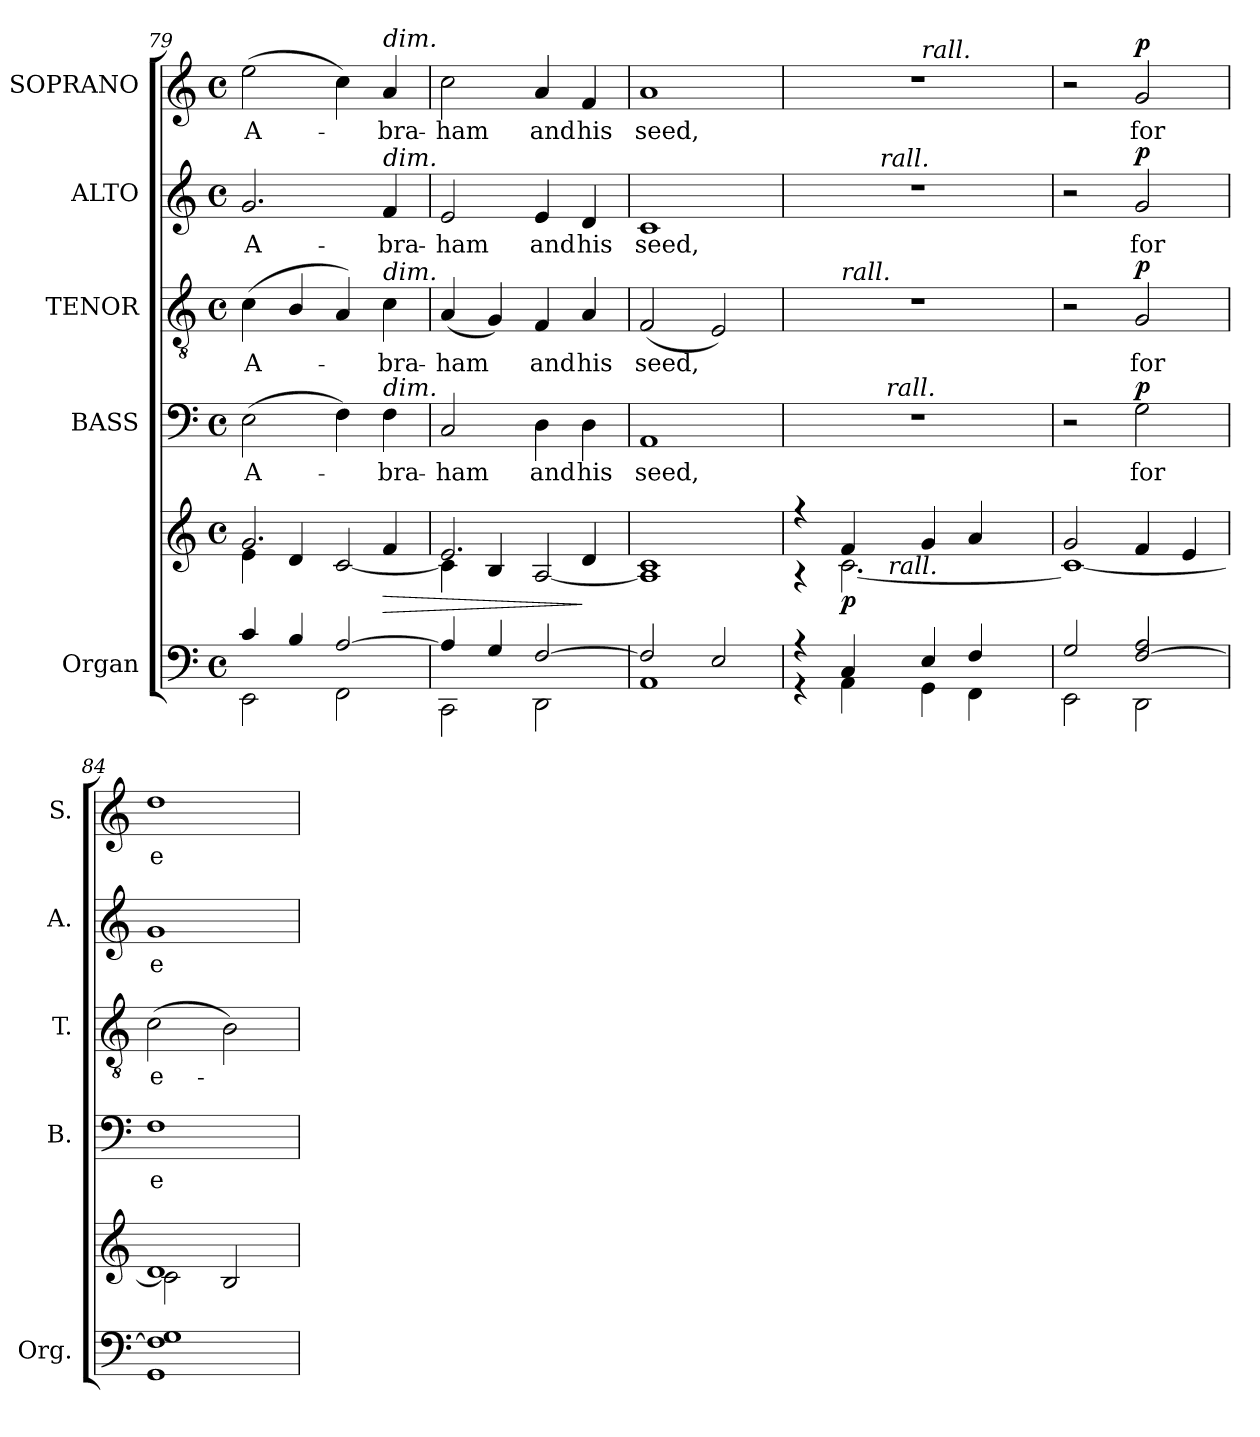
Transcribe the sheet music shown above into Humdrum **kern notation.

**kern	**kern	**dynam	**kern	**text	**dynam	**kern	**text	**dynam	**kern	**text	**dynam	**kern	**text	**dynam
*part5	*part5	*part5	*part4	*part4	*part4	*part3	*part3	*part3	*part2	*part2	*part2	*part1	*part1	*part1
*staff6	*staff5	*staff5/6	*staff4	*staff4	*staff4	*staff3	*staff3	*staff3	*staff2	*staff2	*staff2	*staff1	*staff1	*staff1
*I"Organ	*	*	*I"BASS	*	*	*I"TENOR	*	*	*I"ALTO	*	*	*I"SOPRANO	*	*
*I'Org.	*	*	*I'B.	*	*	*I'T.	*	*	*I'A.	*	*	*I'S.	*	*
*clefF4	*clefG2	*	*clefF4	*	*	*clefGv2	*	*	*clefG2	*	*	*clefG2	*	*
*	*	*	*	*	*	*ITrd7c12	*	*	*	*	*	*	*	*
*k[]	*k[]	*	*k[]	*	*	*k[]	*	*	*k[]	*	*	*k[]	*	*
*C:	*C:	*	*C:	*	*	*C:	*	*	*C:	*	*	*C:	*	*
*M4/4	*M4/4	*	*M4/4	*	*	*M4/4	*	*	*M4/4	*	*	*M4/4	*	*
*met(c)	*met(c)	*	*met(c)	*	*	*met(c)	*	*	*met(c)	*	*	*met(c)	*	*
=79	=79	=79	=79	=79	=79	=79	=79	=79	=79	=79	=79	=79	=79	=79
*^	*^	*	*	*	*	*	*	*	*	*	*	*	*	*
!	!	!	!	!	!	!LO:LY:b:color=#000000	!	!	!	!	!	!	!	!	!	!
!	!	!	!	!	!	!	!	!	!LO:LY:b:color=#000000	!	!	!	!	!	!	!
!	!	!	!	!	!	!	!	!	!	!	!	!LO:LY:b:color=#000000	!	!	!	!
!	!	!	!	!	!	!	!	!	!	!	!	!	!	!	!LO:LY:b:color=#000000	!
4ci/	2EEi\	2.gi/	4ei\	.	(2Ei\	A-	.	(4Ci\	A-	.	2.gi/	A-	.	(2eei\	A-	.
4Bi/	.	.	4di/	.	.	.	.	4BBi/	.	.	.	.	.	.	.	.
[>2Ai/	2FFi\	.	[<2ci/	.	4Fi\)	.	.	4AAi/)	.	.	.	.	.	4cci\)	.	.
!	!	!	!	!LO:HP:b	!	!	!	!	!	!	!	!	!	!	!	!
!	!	!	!	!	!	!LO:LY:b:color=#000000	!	!	!	!	!	!	!	!	!	!
!	!	!	!	!	!	!	!	!	!LO:LY:b:color=#000000	!	!	!	!	!	!	!
!	!	!	!	!	!	!	!	!	!	!	!	!LO:LY:b:color=#000000	!	!	!	!
!	!	!	!	!	!	!	!	!	!	!	!	!	!	!LO:TX:a:i:t=dim.	!	!
!	!	!	!	!	!	!	!	!	!	!	!LO:TX:a:i:t=dim.	!	!	!	!	!
!	!	!	!	!	!	!	!	!LO:TX:a:i:t=dim.	!	!	!	!	!	!	!	!
!	!	!	!	!	!LO:TX:a:i:t=dim.	!	!	!	!	!	!	!	!	!	!	!
!	!	!	!	!	!	!	!	!	!	!	!	!	!	!	!LO:LY:b:color=#000000	!
.	.	4fi/	.	>	4Fi\	-bra-	.	4Ci\	-bra-	.	4fi/	-bra-	.	4ai/	-bra-	.
=80	=80	=80	=80	=80	=80	=80	=80	=80	=80	=80	=80	=80	=80	=80	=80	=80
!	!	!	!	!	!	!LO:LY:b:color=#000000	!	!	!	!	!	!	!	!	!	!
!	!	!	!	!	!	!	!	!	!LO:LY:b:color=#000000	!	!	!	!	!	!	!
!	!	!	!	!	!	!	!	!	!	!	!	!LO:LY:b:color=#000000	!	!	!	!
!	!	!	!	!	!	!	!	!	!	!	!	!	!	!	!LO:LY:b:color=#000000	!
4Ai/]	2CCi\	2.ei/	4ci\]	.	2Ci/	-ham	.	(4AAi/	-ham	.	2ei/	-ham	.	2cci\	-ham	.
4Gi/	.	.	4Bi/	.	.	.	.	4GGi/)	.	.	.	.	.	.	.	.
!	!	!	!	!	!	!LO:LY:b:color=#000000	!	!	!	!	!	!	!	!	!	!
!	!	!	!	!	!	!	!	!	!LO:LY:b:color=#000000	!	!	!	!	!	!	!
!	!	!	!	!	!	!	!	!	!	!	!	!LO:LY:b:color=#000000	!	!	!	!
!	!	!	!	!	!	!	!	!	!	!	!	!	!	!	!LO:LY:b:color=#000000	!
[>2Fi/	2DDi\	.	[<2Ai/	.	4Di\	and	.	4FFi/	and	.	4ei/	and	.	4ai/	and	.
!	!	!	!	!	!	!LO:LY:b:color=#000000	!	!	!	!	!	!	!	!	!	!
!	!	!	!	!	!	!	!	!	!LO:LY:b:color=#000000	!	!	!	!	!	!	!
!	!	!	!	!	!	!	!	!	!	!	!	!LO:LY:b:color=#000000	!	!	!	!
!	!	!	!	!	!	!	!	!	!	!	!	!	!	!	!LO:LY:b:color=#000000	!
.	.	4di/	.	]	4Di\	his	.	4AAi/	his	.	4di/	his	.	4fi/	his	.
*	*	*v	*v	*	*	*	*	*	*	*	*	*	*	*	*	*
=81	=81	=81	=81	=81	=81	=81	=81	=81	=81	=81	=81	=81	=81	=81	=81
!	!	!	!	!	!LO:LY:b:color=#000000	!	!	!	!	!	!	!	!	!	!
!	!	!	!	!	!	!	!	!LO:LY:b:color=#000000	!	!	!	!	!	!	!
!	!	!	!	!	!	!	!	!	!	!	!LO:LY:b:color=#000000	!	!	!	!
!	!	!	!	!	!	!	!	!	!	!	!	!	!	!LO:LY:b:color=#000000	!
2Fi/]	1AAi	1Ai] 1ci	.	1AAi	seed,	.	(2FFi/	seed,	.	1ci	seed,	.	1ai	seed,	.
2Ei/	.	.	.	.	.	.	2EEi/)	.	.	.	.	.	.	.	.
=82	=82	=82	=82	=82	=82	=82	=82	=82	=82	=82	=82	=82	=82	=82	=82
*	*	*^	*	*^	*	*	*^	*	*	*^	*	*	*^	*	*
*	*	*	*^	*	*	*	*	*	*	*	*	*	*	*	*	*	*	*	*	*
4r	4r	4r	4r	4ryy	.	1r	4ryy	.	.	1r	4ryy	.	.	1r	4ryy	.	.	1r	2ryy	.	.
!	!	!	!	!	!	!	!	!	!	!	!LO:TX:a:i:t=rall.	!	!	!	!	!	!	!	!	!	!
4Ci/	4AAi\	4fi/	[<2.ci\	16ryy	p	.	16ryy	.	.	.	2.ryy	.	.	.	16ryy	.	.	.	.	.	.
.	.	.	.	32ryy	.	.	32ryy	.	.	.	.	.	.	.	32ryy	.	.	.	.	.	.
.	.	.	.	128...ryy	.	.	128ryy	.	.	.	.	.	.	.	256..ryy	.	.	.	.	.	.
!	!	!	!	!	!	!	!	!	!	!	!	!	!	!	!LO:TX:a:i:t=rall.	!	!	!	!	!	!
.	.	.	.	.	.	.	.	.	.	.	.	.	.	.	2ryy	.	.	.	.	.	.
.	.	.	.	.	.	.	256ryy	.	.	.	.	.	.	.	.	.	.	.	.	.	.
.	.	.	.	.	.	.	1024ryy	.	.	.	.	.	.	.	.	.	.	.	.	.	.
!	!	!	!	!	!	!	!LO:TX:a:i:t=rall.	!	!	!	!	!	!	!	!	!	!	!	!	!	!
.	.	.	.	.	.	.	2ryy	.	.	.	.	.	.	.	.	.	.	.	.	.	.
!	!	!	!	!LO:TX:b:i:t=rall.	!	!	!	!	!	!	!	!	!	!	!	!	!	!	!	!	!
.	.	.	.	2ryy	.	.	.	.	.	.	.	.	.	.	.	.	.	.	.	.	.
!	!	!	!	!	!	!	!	!	!	!	!	!	!	!	!	!	!	!	!LO:TX:a:i:t=rall.	!	!
4Ei/	4GGi\	4gi/	.	.	.	.	.	.	.	.	.	.	.	.	.	.	.	.	2ryy	.	.
4Fi/	4FFi\	4ai/	.	.	.	.	.	.	.	.	.	.	.	.	.	.	.	.	.	.	.
.	.	.	.	.	.	.	.	.	.	.	.	.	.	.	8ryy	.	.	.	.	.	.
.	.	.	.	.	.	.	8ryy	.	.	.	.	.	.	.	.	.	.	.	.	.	.
.	.	.	.	8ryy	.	.	.	.	.	.	.	.	.	.	.	.	.	.	.	.	.
.	.	.	.	.	.	.	.	.	.	.	.	.	.	.	64ryy	.	.	.	.	.	.
.	.	.	.	.	.	.	64ryy	.	.	.	.	.	.	.	.	.	.	.	.	.	.
.	.	.	.	64ryy	.	.	.	.	.	.	.	.	.	.	.	.	.	.	.	.	.
.	.	.	.	.	.	.	.	.	.	.	.	.	.	.	128ryy	.	.	.	.	.	.
.	.	.	.	.	.	.	512.ryy	.	.	.	.	.	.	.	.	.	.	.	.	.	.
.	.	.	.	1024ryy	.	.	.	.	.	.	.	.	.	.	1024ryy	.	.	.	.	.	.
*	*	*	*v	*v	*	*	*	*	*	*v	*v	*	*	*v	*v	*	*	*v	*v	*	*
*	*	*	*	*	*v	*v	*	*	*	*	*	*	*	*	*	*	*
=83	=83	=83	=83	=83	=83	=83	=83	=83	=83	=83	=83	=83	=83	=83	=83	=83
2Gi/	2EEi\	2gi/	1ci_<	.	2r	.	.	2r	.	.	2r	.	.	2r	.	.
!	!	!	!	!	!	!LO:LY:b:color=#000000	!	!	!	!	!	!	!	!	!	!
!	!	!	!	!	!	!	!	!	!LO:LY:b:color=#000000	!	!	!	!	!	!	!
!	!	!	!	!	!	!	!	!	!	!	!	!LO:LY:b:color=#000000	!	!	!	!
!	!	!	!	!	!	!	!	!	!	!	!	!	!	!	!LO:LY:b:color=#000000	!
[<2Fi/ 2Ai	2DDi\	4fi/	.	.	2Gi\	for	p	2GGi/	for	p	2gi/	for	p	2gi/	for	p
.	.	4ei/	.	.	.	.	.	.	.	.	.	.	.	.	.	.
=84	=84	=84	=84	=84	=84	=84	=84	=84	=84	=84	=84	=84	=84	=84	=84	=84
!	!	!	!	!	!	!LO:LY:b:color=#000000	!	!	!	!	!	!	!	!	!	!
!	!	!	!	!	!	!	!	!	!LO:LY:b:color=#000000	!	!	!	!	!	!	!
!	!	!	!	!	!	!	!	!	!	!	!	!LO:LY:b:color=#000000	!	!	!	!
!	!	!	!	!	!	!	!	!	!	!	!	!	!	!	!LO:LY:b:color=#000000	!
1Fi] 1Gi	1GGi	1di	2ci\]	.	1Fi	e-	.	(2Ci\	e-	.	1gi	e-	.	1ddi	e-	.
.	.	.	2Bi/	.	.	.	.	2BBi\)	.	.	.	.	.	.	.	.
*v	*v	*	*	*	*	*	*	*	*	*	*	*	*	*	*	*
*	*v	*v	*	*	*	*	*	*	*	*	*	*	*	*	*
=	=	=	=	=	=	=	=	=	=	=	=	=	=	=
*-	*-	*-	*-	*-	*-	*-	*-	*-	*-	*-	*-	*-	*-	*-
